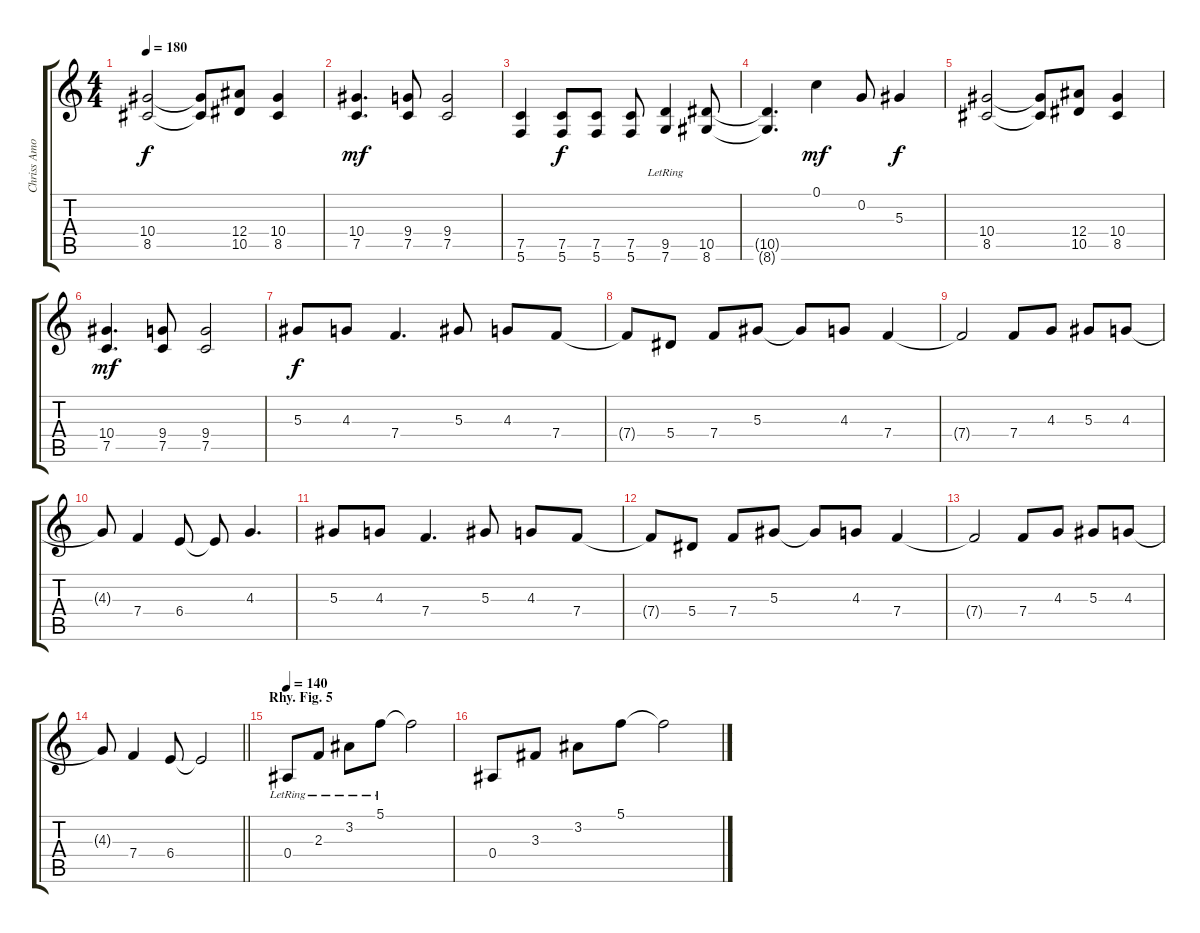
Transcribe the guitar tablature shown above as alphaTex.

\track ("Chriss Amott" "Chriss Amo") {instrument distortionguitar}
\staff {score tabs}
\tuning (C4 G3 Eb3 Bb2 F2 C2) {hide}
\ts (4 4)
\tempo 180
\clef g2
\ks c
(10.4 8.5).2{dy f} (10.4{t} 8.5{t}).8 (12.4 10.5).8 (10.4 8.5).4 |
(10.4 7.5).4{d dy mf} (9.4 7.5).8 (9.4 7.5).2 |
(7.5 5.6).4 (7.5 5.6).8{dy f} (7.5 5.6).8 (7.5 5.6).8 (9.5{lr} 7.6{lr}).4 (10.5 8.6).8 |
(10.5{t} 8.6{t}).4{d} 0.1.4{dy mf} 0.2.8 5.3.4{dy f} |
(10.4 8.5).2 (10.4{t} 8.5{t}).8 (12.4 10.5).8 (10.4 8.5).4 |
(10.4 7.5).4{d dy mf} (9.4 7.5).8 (9.4 7.5).2 |
5.3.8{dy f} 4.3.8 7.4.4{d} 5.3.8 4.3.8 7.4.8 |
7.4{t}.8 5.4.8 7.4.8 5.3.8 5.3{t}.8 4.3.8 7.4.4 |
7.4{t}.2 7.4.8 4.3.8 5.3.8 4.3.8 |
4.3{t}.8 7.4.4 6.4.8 6.4{t}.8 4.3.4{d} |
5.3.8 4.3.8 7.4.4{d} 5.3.8 4.3.8 7.4.8 |
7.4{t}.8 5.4.8 7.4.8 5.3.8 5.3{t}.8 4.3.8 7.4.4 |
7.4{t}.2 7.4.8 4.3.8 5.3.8 4.3.8 |
\barLineRight lightlight
4.3{t}.8 7.4.4 6.4.8 6.4{t}.2 |
\section ("" "Rhy. Fig. 5")
\tempo 140
0.4{lr}.8{instrument electricguitarclean} 2.3{lr}.8 3.2{lr}.8 5.1{lr}.8 5.1{t}.2 |
0.4.8 3.3.8 3.2.8 5.1.8 5.1{t}.2
